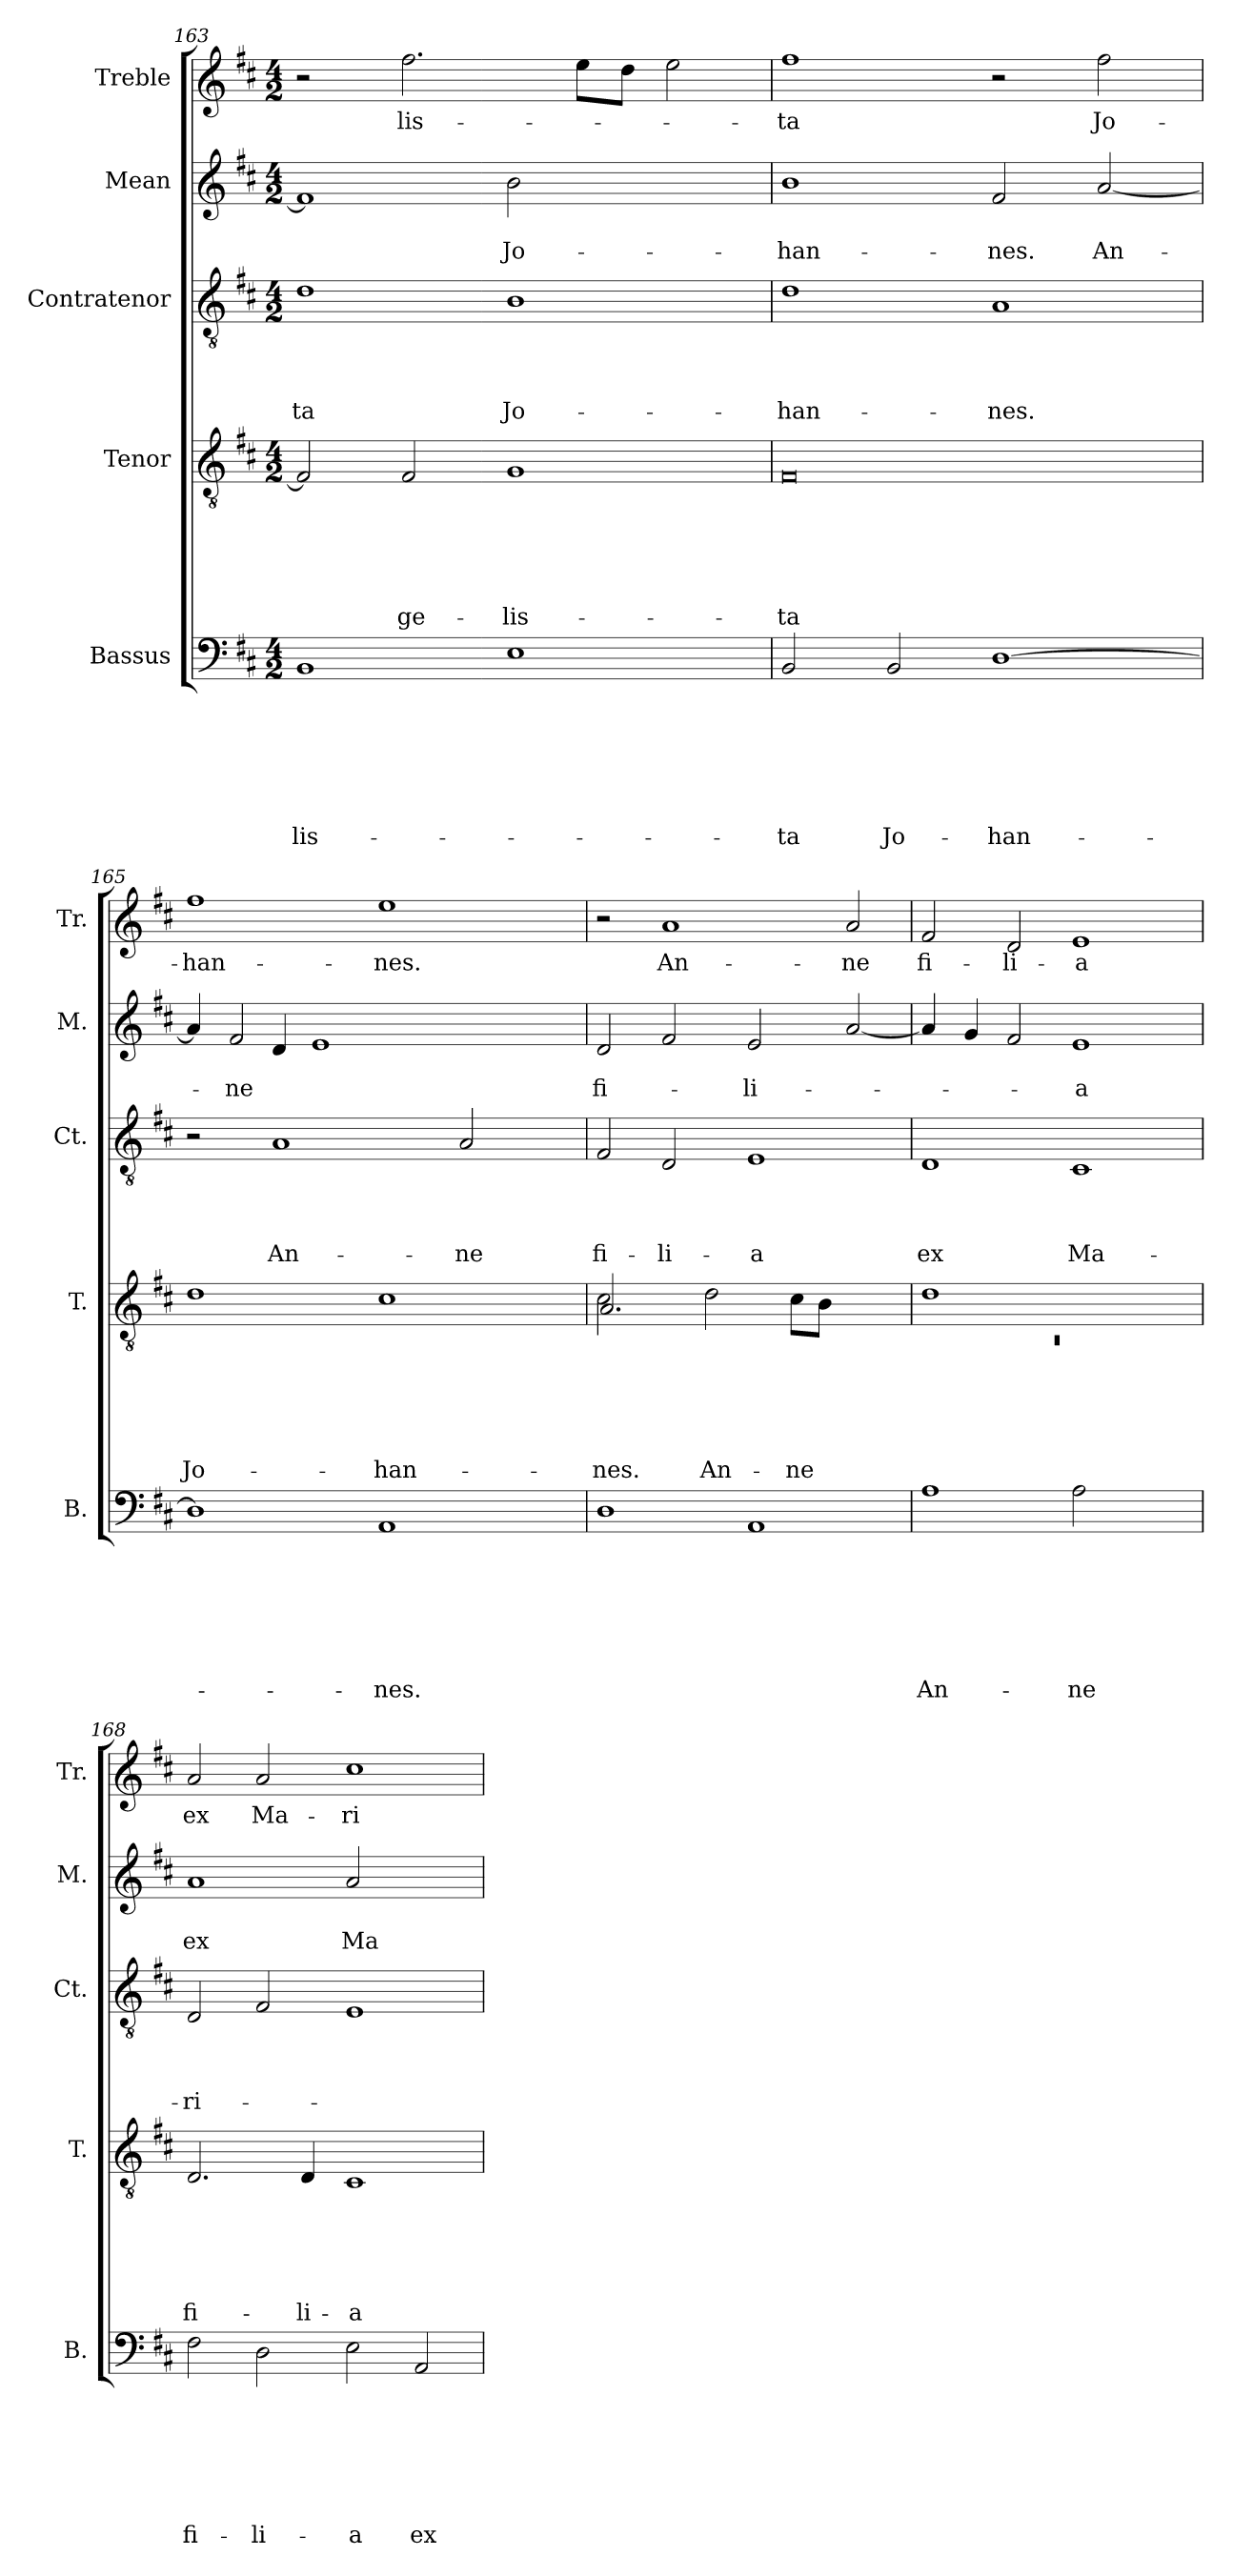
**kern	**text	**text	**text	**text	**text	**text	**text	**kern	**text	**text	**text	**text	**text	**text	**kern	**text	**text	**text	**text	**kern	**text	**text	**kern	**text
*part5	*part5	*part5	*part5	*part5	*part5	*part5	*part5	*part4	*part4	*part4	*part4	*part4	*part4	*part4	*part3	*part3	*part3	*part3	*part3	*part2	*part2	*part2	*part1	*part1
*staff5	*staff5	*staff5	*staff5	*staff5	*staff5	*staff5	*staff5	*staff4	*staff4	*staff4	*staff4	*staff4	*staff4	*staff4	*staff3	*staff3	*staff3	*staff3	*staff3	*staff2	*staff2	*staff2	*staff1	*staff1
*I"Bassus	*	*	*	*	*	*	*	*I"Tenor	*	*	*	*	*	*	*I"Contratenor	*	*	*	*	*I"Mean	*	*	*I"Treble	*
*I'B.	*	*	*	*	*	*	*	*I'T.	*	*	*	*	*	*	*I'Ct.	*	*	*	*	*I'M.	*	*	*I'Tr.	*
*clefF4	*	*	*	*	*	*	*	*clefGv2	*	*	*	*	*	*	*clefGv2	*	*	*	*	*clefG2	*	*	*clefG2	*
*k[f#c#]	*	*	*	*	*	*	*	*k[f#c#]	*	*	*	*	*	*	*k[f#c#]	*	*	*	*	*k[f#c#]	*	*	*k[f#c#]	*
*D:	*	*	*	*	*	*	*	*D:	*	*	*	*	*	*	*D:	*	*	*	*	*D:	*	*	*D:	*
*M4/2	*	*	*	*	*	*	*	*M4/2	*	*	*	*	*	*	*M4/2	*	*	*	*	*M4/2	*	*	*M4/2	*
=163	=163	=163	=163	=163	=163	=163	=163	=163	=163	=163	=163	=163	=163	=163	=163	=163	=163	=163	=163	=163	=163	=163	=163	=163
!	!	!	!	!	!	!	!LO:LY:b	!	!	!	!	!	!	!	!	!	!	!	!LO:LY:b	!	!	!	!	!
1BB	.	.	.	.	.	.	-lis-	2F#/]	.	.	.	.	.	.	1d	.	.	.	-ta	1f#]	.	.	2r	.
!	!	!	!	!	!	!	!	!	!	!	!	!	!	!LO:LY:b	!	!	!	!	!	!	!	!	!	!LO:LY:b
.	.	.	.	.	.	.	.	2F#/	.	.	.	.	.	-ge-	.	.	.	.	.	.	.	.	2.ff#\	-lis-
!	!	!	!	!	!	!	!	!	!	!	!	!	!	!LO:LY:b	!	!	!	!	!LO:LY:b	!	!	!LO:LY:b	!	!
1E	.	.	.	.	.	.	.	1G	.	.	.	.	.	-lis-	1B	.	.	.	Jo-	2b\	.	Jo-	.	.
.	.	.	.	.	.	.	.	.	.	.	.	.	.	.	.	.	.	.	.	.	.	.	8ee\L	.
.	.	.	.	.	.	.	.	.	.	.	.	.	.	.	.	.	.	.	.	.	.	.	8dd\J	.
.	.	.	.	.	.	.	.	.	.	.	.	.	.	.	.	.	.	.	.	2ryy	.	.	2ee\	.
=164	=164	=164	=164	=164	=164	=164	=164	=164	=164	=164	=164	=164	=164	=164	=164	=164	=164	=164	=164	=164	=164	=164	=164	=164
!	!	!	!	!	!	!	!LO:LY:b	!	!	!	!	!	!	!LO:LY:b:rj	!	!	!	!	!LO:LY:b	!	!	!LO:LY:b	!	!LO:LY:b
2BB/	.	.	.	.	.	.	-ta	0F#	.	.	.	.	.	-ta	1d	.	.	.	-han-	1b	.	-han-	1ff#	-ta
!	!	!	!	!	!	!	!LO:LY:b	!	!	!	!	!	!	!	!	!	!	!	!	!	!	!	!	!
2BB/	.	.	.	.	.	.	Jo-	.	.	.	.	.	.	.	.	.	.	.	.	.	.	.	.	.
!	!	!	!	!	!	!	!LO:LY:b	!	!	!	!	!	!	!	!	!	!	!	!LO:LY:b	!	!	!LO:LY:b	!	!
[>1D	.	.	.	.	.	.	-han-	.	.	.	.	.	.	.	1A	.	.	.	-nes.	2f#/	.	-nes.	2r	.
!	!	!	!	!	!	!	!	!	!	!	!	!	!	!	!	!	!	!	!	!	!	!LO:LY:b	!	!LO:LY:b
.	.	.	.	.	.	.	.	.	.	.	.	.	.	.	.	.	.	.	.	[<2a/	.	An-	2ff#\	Jo-
=165	=165	=165	=165	=165	=165	=165	=165	=165	=165	=165	=165	=165	=165	=165	=165	=165	=165	=165	=165	=165	=165	=165	=165	=165
!	!	!	!	!	!	!	!	!	!	!	!	!	!	!LO:LY:b	!	!	!	!	!	!	!	!	!	!LO:LY:b
*	*	*	*	*	*	*	*	*	*	*	*	*	*	*	*	*	*	*	*	*^	*	*	*	*
*	*	*	*	*	*	*	*	*	*	*	*	*	*	*	*	*	*	*	*	*	*^	*	*	*	*
1D]	.	.	.	.	.	.	.	1d	.	.	.	.	.	Jo-	2r	.	.	.	.	4a/]	2ryy	2ryy	.	.	1ff#	-han-
!	!	!	!	!	!	!	!	!	!	!	!	!	!	!	!	!	!	!	!	!	!	!	!	!LO:LY:b	!	!
.	.	.	.	.	.	.	.	.	.	.	.	.	.	.	.	.	.	.	.	2f#/	.	.	.	-ne	.	.
!	!	!	!	!	!	!	!	!	!	!	!	!	!	!	!	!	!	!	!LO:LY:b	!	!	!	!	!	!	!
.	.	.	.	.	.	.	.	.	.	.	.	.	.	.	1A	.	.	.	An-	.	4d/	8ryy	.	.	.	.
.	.	.	.	.	.	.	.	.	.	.	.	.	.	.	.	.	.	.	.	.	.	32ryy	.	.	.	.
.	.	.	.	.	.	.	.	.	.	.	.	.	.	.	.	.	.	.	.	.	.	1e	.	.	.	.
.	.	.	.	.	.	.	.	.	.	.	.	.	.	.	.	.	.	.	.	4ryy	4ryy	.	.	.	.	.
!	!	!	!	!	!	!	!LO:LY:b	!	!	!	!	!	!	!LO:LY:b	!	!	!	!	!	!	!	!	!	!	!	!LO:LY:b
1AA	.	.	.	.	.	.	-nes.	1c#	.	.	.	.	.	-han-	.	.	.	.	.	16.ryy	16.ryy	.	.	.	1ee	-nes.
.	.	.	.	.	.	.	.	.	.	.	.	.	.	.	.	.	.	.	.	2ryy	2ryy	.	.	.	.	.
!	!	!	!	!	!	!	!	!	!	!	!	!	!	!	!	!	!	!	!LO:LY:b	!	!	!	!	!	!	!
.	.	.	.	.	.	.	.	.	.	.	.	.	.	.	2A/	.	.	.	-ne	.	.	.	.	.	.	.
.	.	.	.	.	.	.	.	.	.	.	.	.	.	.	.	.	.	.	.	4ryy	4ryy	.	.	.	.	.
.	.	.	.	.	.	.	.	.	.	.	.	.	.	.	.	.	.	.	.	.	.	4ryy	.	.	.	.
.	.	.	.	.	.	.	.	.	.	.	.	.	.	.	.	.	.	.	.	8ryy	8ryy	.	.	.	.	.
.	.	.	.	.	.	.	.	.	.	.	.	.	.	.	.	.	.	.	.	.	.	16.ryy	.	.	.	.
.	.	.	.	.	.	.	.	.	.	.	.	.	.	.	.	.	.	.	.	32ryy	32ryy	.	.	.	.	.
*	*	*	*	*	*	*	*	*	*	*	*	*	*	*	*	*	*	*	*	*	*v	*v	*	*	*	*
=166	=166	=166	=166	=166	=166	=166	=166	=166	=166	=166	=166	=166	=166	=166	=166	=166	=166	=166	=166	=166	=166	=166	=166	=166	=166
*	*	*	*	*	*	*	*	*^	*	*	*	*	*	*	*	*	*	*	*	*	*	*	*	*	*
!	!	!	!	!	!	!	!	!	!	!	!	!	!	!	!LO:LY:b	!	!	!	!	!LO:LY:b	!	!	!	!LO:LY:b	!	!
*	*	*	*	*	*	*	*	*	*	*	*	*	*	*	*	*	*	*	*	*	*v	*v	*	*	*	*
1D	.	.	.	.	.	.	.	2c#\	2.A/	.	.	.	.	.	-nes.	2F#/	.	.	.	fi-	2d/	.	fi-	2r	.
!	!	!	!	!	!	!	!	!	!	!	!	!	!	!	!	!	!	!	!	!LO:LY:b	!	!	!	!	!LO:LY:b
.	.	.	.	.	.	.	.	2ryy	.	.	.	.	.	.	.	2D/	.	.	.	-li-	2f#/	.	.	1a	An-
!	!	!	!	!	!	!	!	!	!	!	!	!	!	!	!LO:LY:b	!	!	!	!	!	!	!	!	!	!
.	.	.	.	.	.	.	.	.	2d\	.	.	.	.	.	An-	.	.	.	.	.	.	.	.	.	.
!	!	!	!	!	!	!	!	!	!	!	!	!	!	!	!	!	!	!	!	!LO:LY:b:rj	!	!	!LO:LY:b	!	!
1AA	.	.	.	.	.	.	.	1ryy	.	.	.	.	.	.	.	1E	.	.	.	-a	2e/	.	-li-	.	.
!	!	!	!	!	!	!	!	!	!	!	!	!	!	!	!LO:LY:b	!	!	!	!	!	!	!	!	!	!
.	.	.	.	.	.	.	.	.	8c#\L	.	.	.	.	.	-ne	.	.	.	.	.	.	.	.	.	.
.	.	.	.	.	.	.	.	.	8B\J	.	.	.	.	.	.	.	.	.	.	.	.	.	.	.	.
!	!	!	!	!	!	!	!	!	!	!	!	!	!	!	!	!	!	!	!	!	!	!	!	!	!LO:LY:b
.	.	.	.	.	.	.	.	.	2ryy	.	.	.	.	.	.	.	.	.	.	.	[>2a/	.	.	2a/	-ne
!!LO:PB:g=z
=167	=167	=167	=167	=167	=167	=167	=167	=167	=167	=167	=167	=167	=167	=167	=167	=167	=167	=167	=167	=167	=167	=167	=167	=167	=167
!	!	!	!	!	!	!	!LO:LY:b	!	!LO:N:vis=1	!	!	!	!	!	!	!	!	!	!	!LO:LY:b	!	!	!	!	!LO:LY:b
1A	.	.	.	.	.	.	An-	1d	0rC	.	.	.	.	.	.	1D	.	.	.	ex	4a/]	.	.	2f#/	fi-
.	.	.	.	.	.	.	.	.	.	.	.	.	.	.	.	.	.	.	.	.	4g/	.	.	.	.
!	!	!	!	!	!	!	!	!	!	!	!	!	!	!	!	!	!	!	!	!	!	!	!	!	!LO:LY:b
.	.	.	.	.	.	.	.	.	.	.	.	.	.	.	.	.	.	.	.	.	2f#/	.	.	2d/	-li-
!	!	!	!	!	!	!	!LO:LY:b	!	!	!	!	!	!	!	!	!	!	!	!	!LO:LY:b	!	!	!LO:LY:b:rj	!	!LO:LY:b:rj
2A\	.	.	.	.	.	.	-ne	1ryy	.	.	.	.	.	.	.	1C#	.	.	.	Ma-	1e	.	-a	1e	-a
2ryy	.	.	.	.	.	.	.	.	.	.	.	.	.	.	.	.	.	.	.	.	.	.	.	.	.
*	*	*	*	*	*	*	*	*v	*v	*	*	*	*	*	*	*	*	*	*	*	*	*	*	*	*
=168	=168	=168	=168	=168	=168	=168	=168	=168	=168	=168	=168	=168	=168	=168	=168	=168	=168	=168	=168	=168	=168	=168	=168	=168
!	!	!	!	!	!	!	!LO:LY:b	!	!	!	!	!	!	!LO:LY:b	!	!	!	!	!LO:LY:b	!	!	!LO:LY:b	!	!LO:LY:b
2F#\	.	.	.	.	.	.	fi-	2.D/	.	.	.	.	.	fi-	2D/	.	.	.	-ri-	1a	.	ex	2a/	ex
!	!	!	!	!	!	!	!LO:LY:b	!	!	!	!	!	!	!	!	!	!	!	!	!	!	!	!	!LO:LY:b
2D\	.	.	.	.	.	.	-li-	.	.	.	.	.	.	.	2F#/	.	.	.	.	.	.	.	2a/	Ma-
!	!	!	!	!	!	!	!	!	!	!	!	!	!	!LO:LY:b	!	!	!	!	!	!	!	!	!	!
.	.	.	.	.	.	.	.	4D/	.	.	.	.	.	-li-	.	.	.	.	.	.	.	.	.	.
!	!	!	!	!	!	!	!LO:LY:b	!	!	!	!	!	!	!LO:LY:b:rj	!	!	!	!	!	!	!	!LO:LY:b	!	!LO:LY:b
2E\	.	.	.	.	.	.	-a	1C#	.	.	.	.	.	-a	1E	.	.	.	.	2a/	.	Ma-	1cc#	-ri-
!	!	!	!	!	!	!	!LO:LY:b	!	!	!	!	!	!	!	!	!	!	!	!	!	!	!	!	!
2AA/	.	.	.	.	.	.	ex	.	.	.	.	.	.	.	.	.	.	.	.	2ryy	.	.	.	.
=	=	=	=	=	=	=	=	=	=	=	=	=	=	=	=	=	=	=	=	=	=	=	=	=
*-	*-	*-	*-	*-	*-	*-	*-	*-	*-	*-	*-	*-	*-	*-	*-	*-	*-	*-	*-	*-	*-	*-	*-	*-
